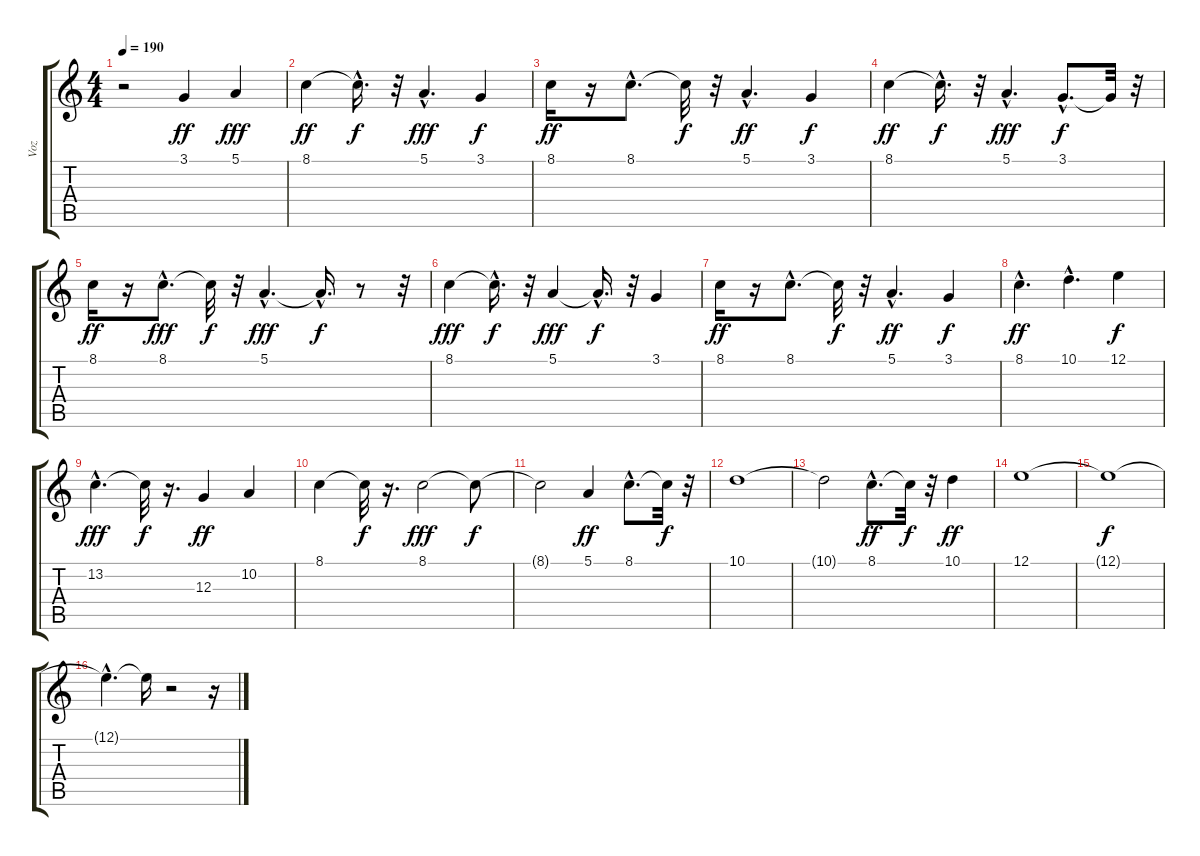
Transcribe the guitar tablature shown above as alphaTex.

\track ("Voz" "Voz") {instrument clarinet}
\staff {score tabs}
\tuning (E4 B3 G3 D3 A2 E2) {hide}
\ts (4 4)
\tempo 190
\clef g2
\ks c
r.2{dy f} 3.1.4{dy ff} 5.1.4{dy fff} |
8.1.4{dy ff} 8.1{hac t}.16{d dy f} r.32 5.1{hac}.4{d dy fff} 3.1.4{dy f} |
8.1.16{dy ff} r.16 8.1{hac}.8{d} 8.1{t}.32{dy f} r.32 5.1{hac}.4{d dy ff} 3.1.4{dy f} |
8.1.4{dy ff} 8.1{hac t}.16{d dy f} r.32 5.1{hac}.4{d dy fff} 3.1{hac}.8{d dy f} 3.1{t}.32 r.32 |
8.1.16{dy ff} r.16 8.1{hac}.8{d dy fff} 8.1{t}.32{dy f} r.32 5.1{hac}.4{d dy fff} 5.1{hac t}.16{d dy f} r.8 r.32 |
8.1.4{dy fff} 8.1{hac t}.16{d dy f} r.32 5.1.4{dy fff} 5.1{hac t}.16{d dy f} r.32 3.1.4 |
8.1.16{dy ff} r.16 8.1{hac}.8{d} 8.1{t}.32{dy f} r.32 5.1{hac}.4{d dy ff} 3.1.4{dy f} |
8.1{hac}.4{d dy ff} 10.1{hac}.4{d} 12.1.4{dy f} |
13.2{hac}.4{d dy fff} 13.2{t}.32{dy f} r.16{d} 12.3.4{dy ff} 10.2.4 |
8.1.4 8.1{t}.32{dy f} r.16{d} 8.1.2{dy fff} 8.1{t}.8{dy f} |
8.1{t}.2 5.1.4{dy ff} 8.1{hac}.8{d} 8.1{t}.32{dy f} r.32 |
10.1.1 |
10.1{t}.2 8.1{hac}.8{d dy ff} 8.1{t}.32{dy f} r.32 10.1.4{dy ff} |
12.1.1 |
12.1{t}.1{dy f} |
12.1{hac t}.4{d} 12.1{t}.16 r.2 r.16
